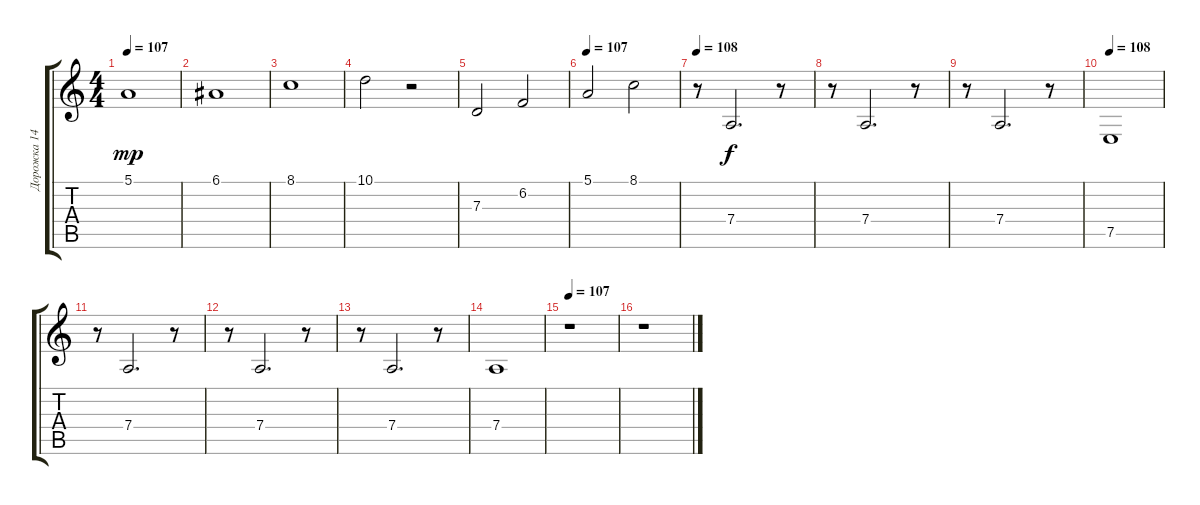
\track ("Дорожка 14" "Дорожка 14") {instrument stringensemble1}
\staff {score tabs}
\tuning (E4 B3 G3 D3 A2 E2) {hide}
\ts (4 4)
\tempo 107
\clef g2
\ks c
5.1.1{dy mp} |
6.1.1 |
8.1.1 |
10.1.2 r.2 |
7.3.2 6.2.2 |
\tempo 107
5.1.2 8.1.2 |
\tempo 108
r.8 7.4.2{d dy f} r.8 |
r.8 7.4.2{d} r.8 |
r.8 7.4.2{d} r.8 |
\tempo 108
7.5.1 |
r.8 7.4.2{d} r.8 |
r.8 7.4.2{d} r.8 |
r.8 7.4.2{d} r.8 |
7.4.1 |
\tempo 107
r.1 |
r.1
